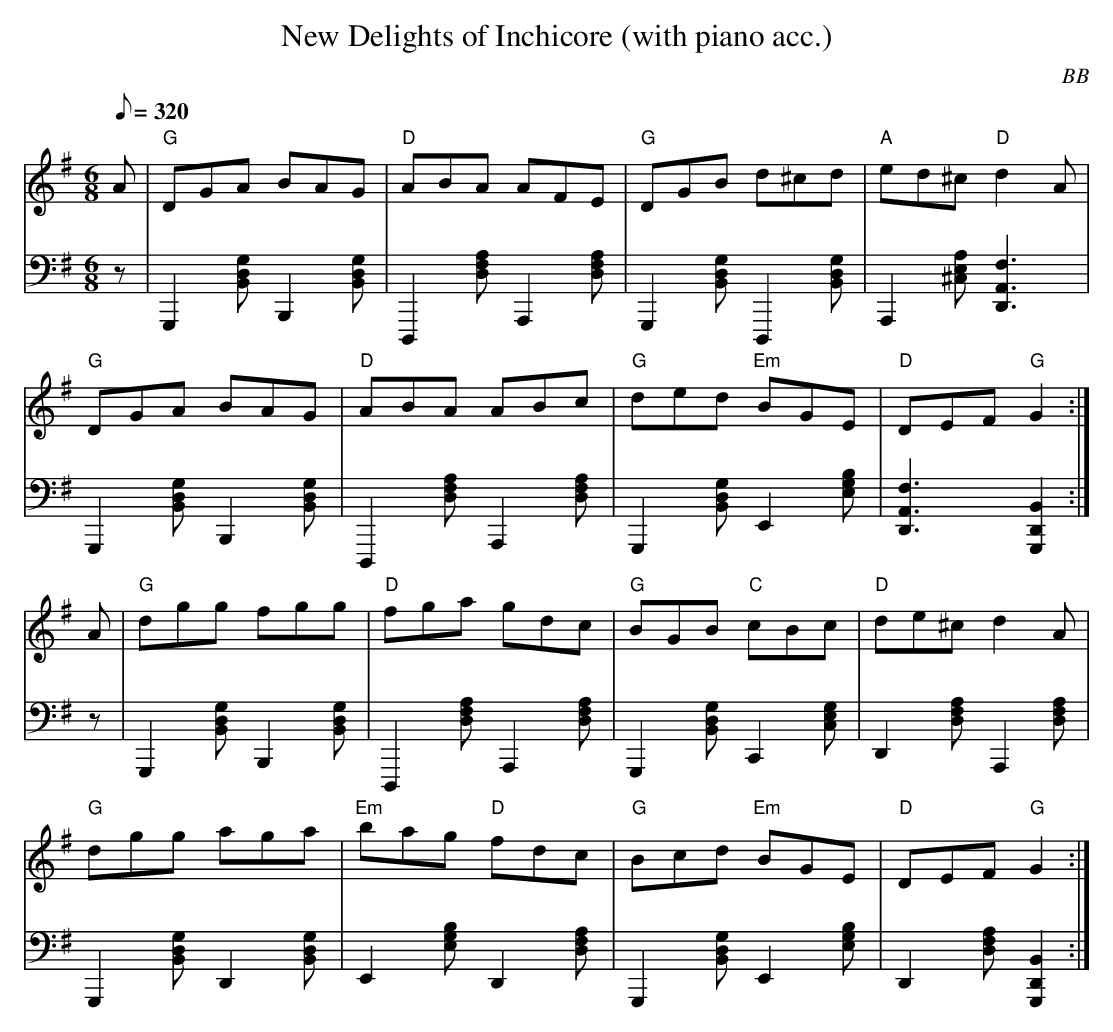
X:1
T: New Delights of Inchicore (with piano acc.)
C: BB
Q: 1/8=320
M: 6/8
L: 1/8
V: 1 program 1 110 %fiddle
V: 2 volume=70 clef=bass m=D program 1 01
K: G
[V:1] A | "G"DGA BAG | "D"ABA AFE | "G"DGB d^cd | "A"ed^c "D"d2 A |
[V:2] z|G,,2[GB,D]B,,2[GB,D]|D,,2[AFD]A,,2[AFD]|G,,2[GB,D]D,,2[GB,D]|A,,2[A^CE][D,3A,3F3]|
[V:1] "G"DGA BAG | "D"ABA ABc | "G"ded "Em"BGE | "D"DEF "G"G2 :|
[V:2] G,,2[GB,D]B,,2[GB,D]|D,,2[AFD]A,,2[AFD]|G,,2[GB,D]E,2[EGB]|[D,3A,3F3][G,,2D,2B,2]:|
[V:1] A | "G"dgg fgg | "D"fga gdc | "G"BGB "C"cBc | "D"de^c d2 A |
[V:2] z|G,,2[GB,D]B,,2[GB,D]|D,,2[AFD]A,,2[AFD]|G,,2[GB,D]C,2[EGC]|D,2[AFD]A,,2[AFD]|
[V:1] "G"dgg aga | "Em"bag "D"fdc |"G"Bcd "Em"BGE | "D"DEF "G"G2 :|
[V:2] G,,2[GB,D]D,2[GB,D]|E,2[EGB]D,2[AFD]|G,,2[GB,D]E,2[EGB]|D,2[AFD][G,,2D,2B,2]:|
